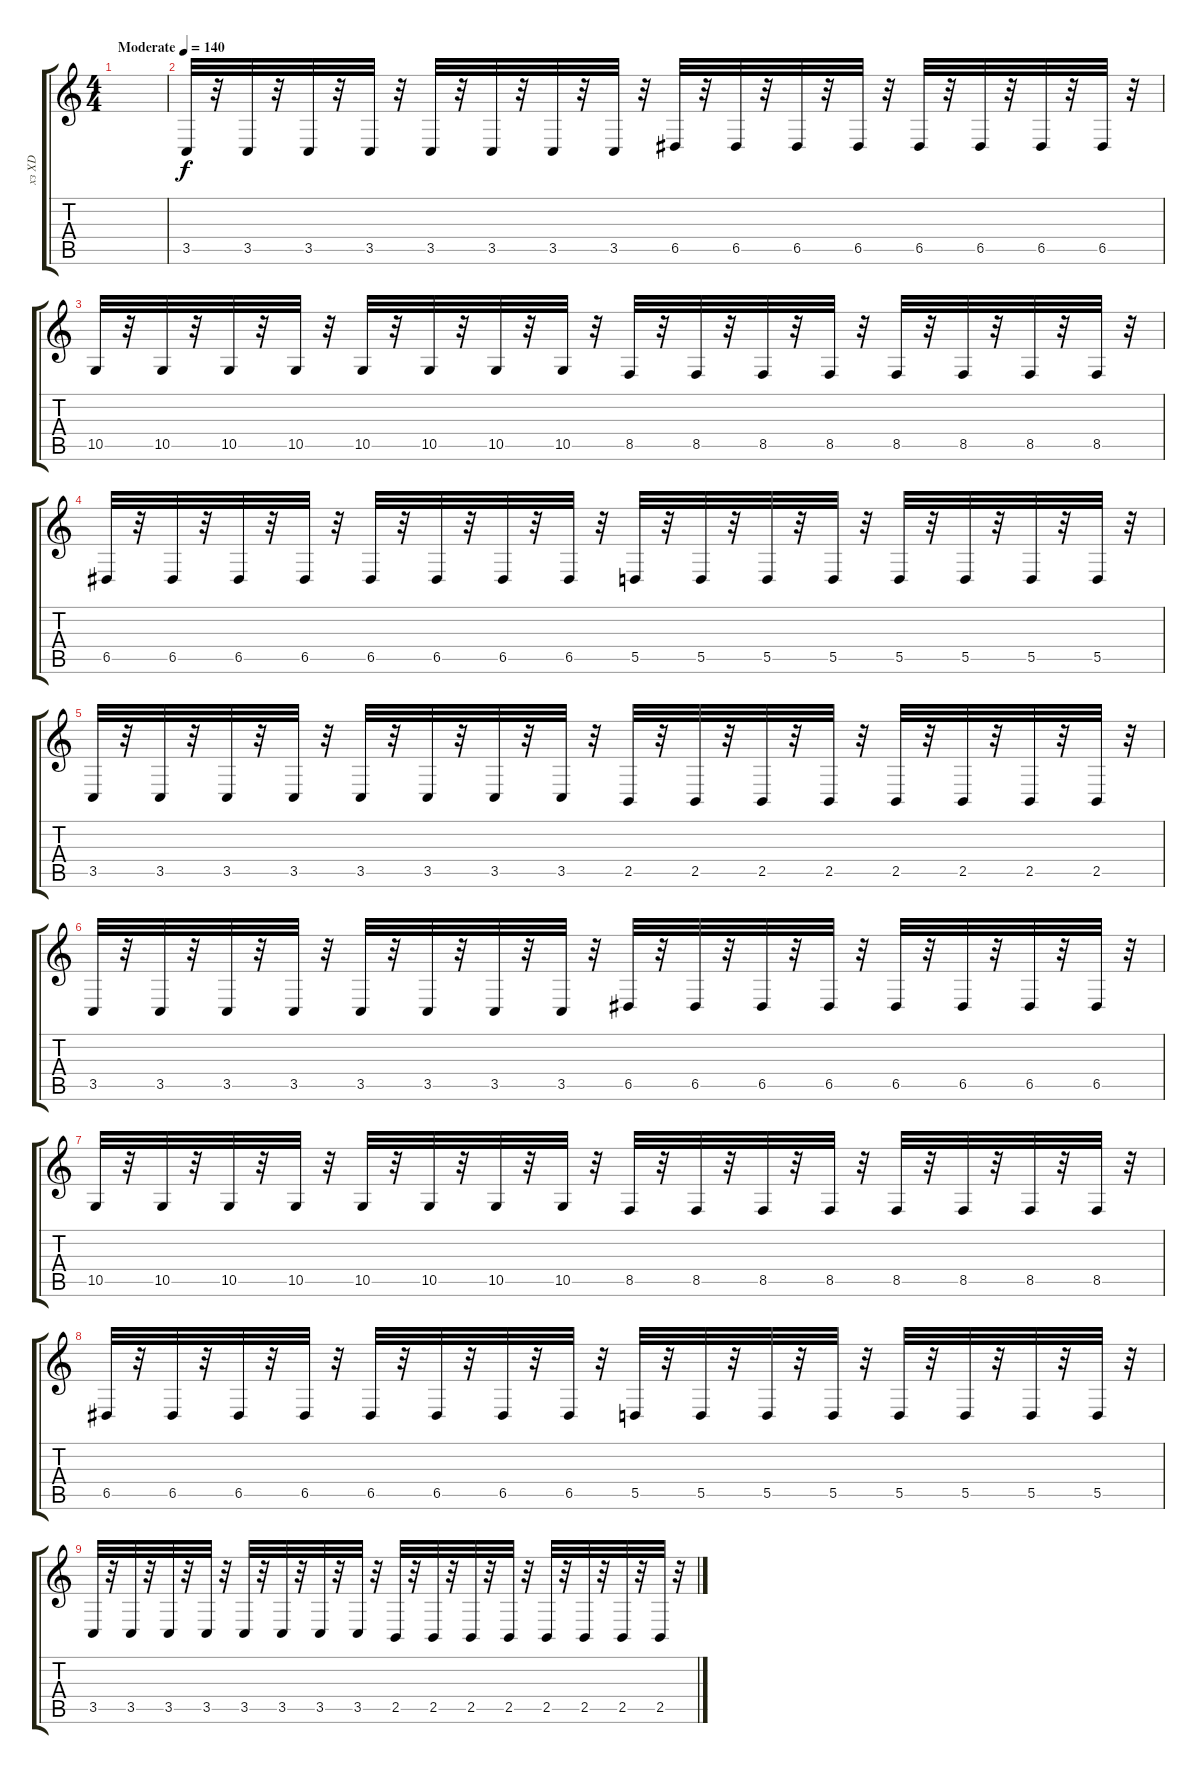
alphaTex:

\track ("хз ХD" "хз ХD") {instrument churchorgan}
\staff {score tabs}
\tuning (E4 B3 G3 D3 A2 E2) {hide}
\ts (4 4)
\tempo (140 "Moderate")
\clef g2
\ks c
|
3.5.32 r.32 3.5.32 r.32 3.5.32 r.32 3.5.32 r.32 3.5.32 r.32 3.5.32 r.32 3.5.32 r.32 3.5.32 r.32 6.5.32 r.32 6.5.32 r.32 6.5.32 r.32 6.5.32 r.32 6.5.32 r.32 6.5.32 r.32 6.5.32 r.32 6.5.32 r.32 |
10.5.32 r.32 10.5.32 r.32 10.5.32 r.32 10.5.32 r.32 10.5.32 r.32 10.5.32 r.32 10.5.32 r.32 10.5.32 r.32 8.5.32 r.32 8.5.32 r.32 8.5.32 r.32 8.5.32 r.32 8.5.32 r.32 8.5.32 r.32 8.5.32 r.32 8.5.32 r.32 |
6.5.32 r.32 6.5.32 r.32 6.5.32 r.32 6.5.32 r.32 6.5.32 r.32 6.5.32 r.32 6.5.32 r.32 6.5.32 r.32 5.5.32 r.32 5.5.32 r.32 5.5.32 r.32 5.5.32 r.32 5.5.32 r.32 5.5.32 r.32 5.5.32 r.32 5.5.32 r.32 |
3.5.32 r.32 3.5.32 r.32 3.5.32 r.32 3.5.32 r.32 3.5.32 r.32 3.5.32 r.32 3.5.32 r.32 3.5.32 r.32 2.5.32 r.32 2.5.32 r.32 2.5.32 r.32 2.5.32 r.32 2.5.32 r.32 2.5.32 r.32 2.5.32 r.32 2.5.32 r.32 |
3.5.32 r.32 3.5.32 r.32 3.5.32 r.32 3.5.32 r.32 3.5.32 r.32 3.5.32 r.32 3.5.32 r.32 3.5.32 r.32 6.5.32 r.32 6.5.32 r.32 6.5.32 r.32 6.5.32 r.32 6.5.32 r.32 6.5.32 r.32 6.5.32 r.32 6.5.32 r.32 |
10.5.32 r.32 10.5.32 r.32 10.5.32 r.32 10.5.32 r.32 10.5.32 r.32 10.5.32 r.32 10.5.32 r.32 10.5.32 r.32 8.5.32 r.32 8.5.32 r.32 8.5.32 r.32 8.5.32 r.32 8.5.32 r.32 8.5.32 r.32 8.5.32 r.32 8.5.32 r.32 |
6.5.32 r.32 6.5.32 r.32 6.5.32 r.32 6.5.32 r.32 6.5.32 r.32 6.5.32 r.32 6.5.32 r.32 6.5.32 r.32 5.5.32 r.32 5.5.32 r.32 5.5.32 r.32 5.5.32 r.32 5.5.32 r.32 5.5.32 r.32 5.5.32 r.32 5.5.32 r.32 |
3.5.32 r.32 3.5.32 r.32 3.5.32 r.32 3.5.32 r.32 3.5.32 r.32 3.5.32 r.32 3.5.32 r.32 3.5.32 r.32 2.5.32 r.32 2.5.32 r.32 2.5.32 r.32 2.5.32 r.32 2.5.32 r.32 2.5.32 r.32 2.5.32 r.32 2.5.32 r.32
